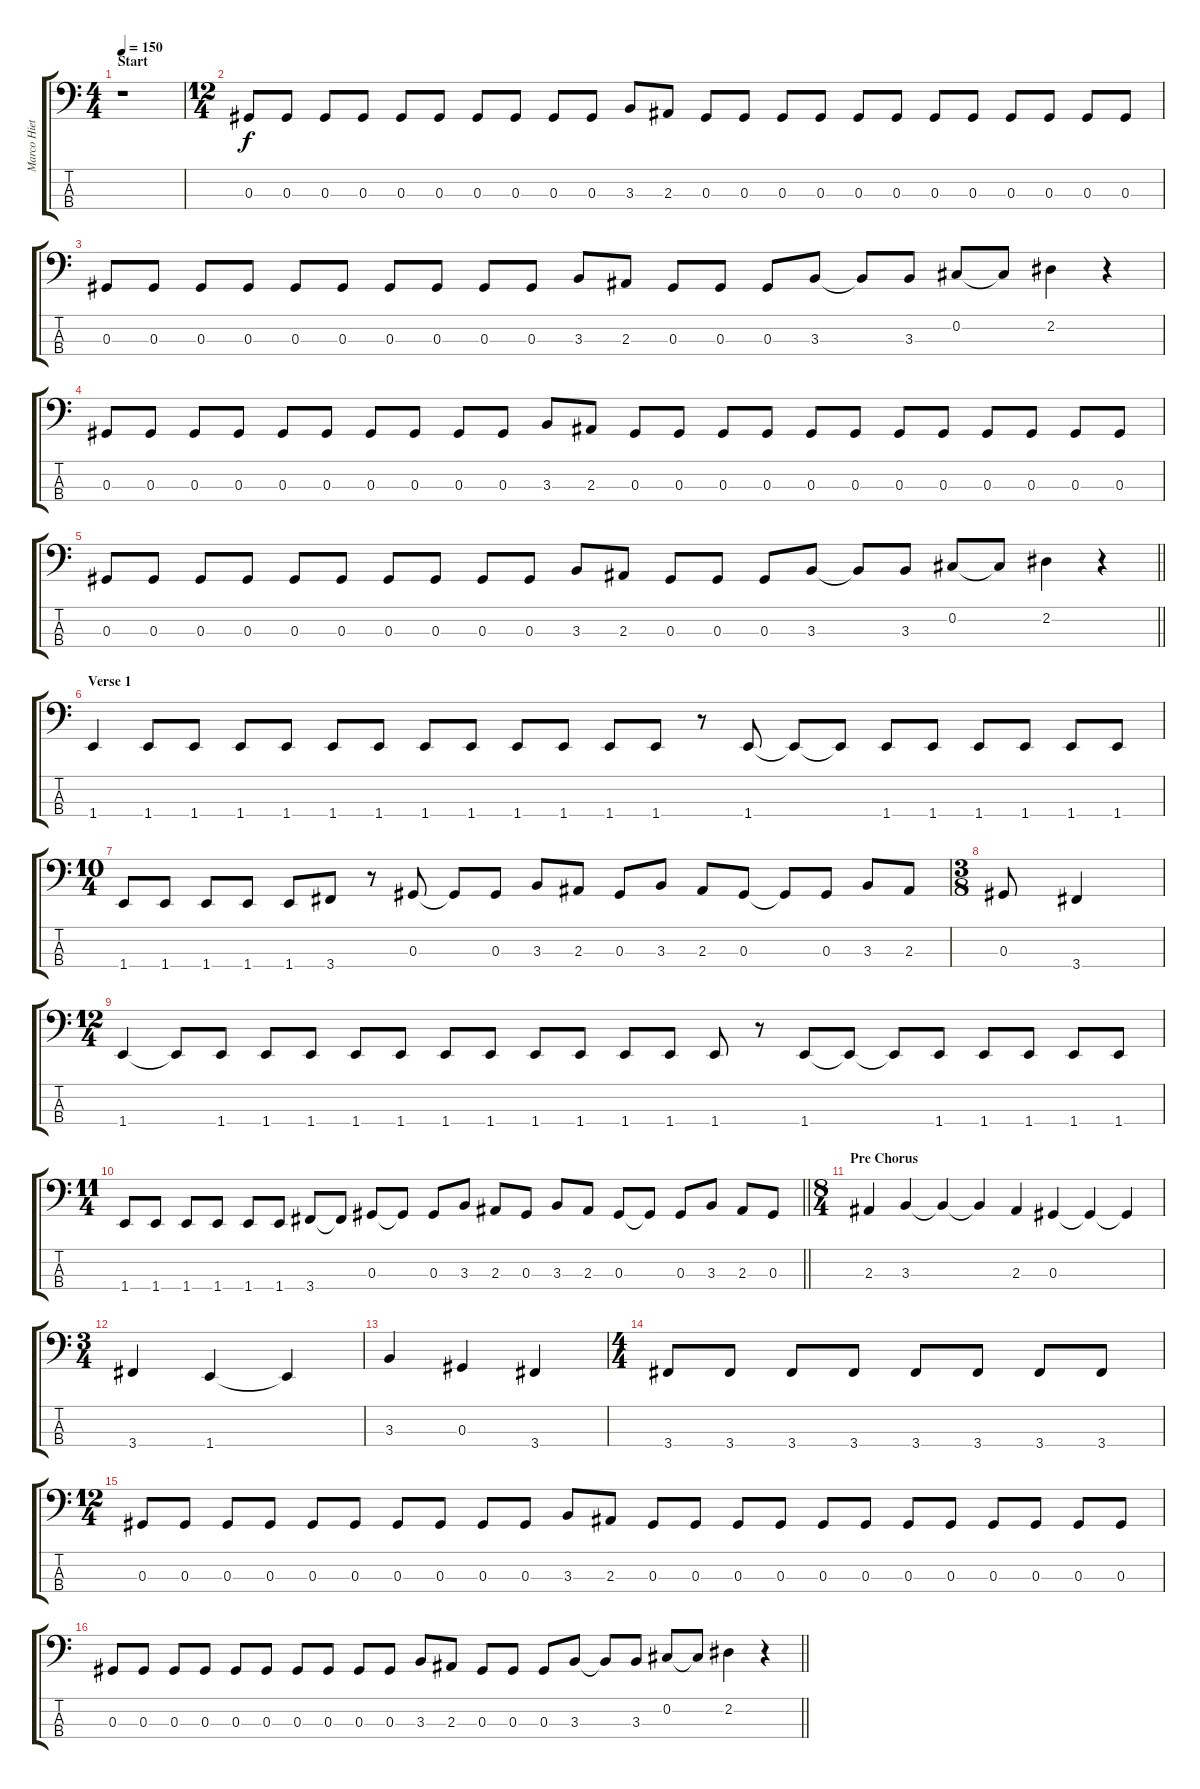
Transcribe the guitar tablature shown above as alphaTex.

\track ("Marco Hietala - Bass" "Marco Hiet") {instrument electricbasspick}
\staff {score tabs}
\tuning (Gb2 Db2 Ab1 Eb1) {hide}
\ts (4 4)
\section ("" "Start")
\tempo 150
\clef f4
\ks c
r.1{dy f instrument electricbasspick} |
\ts (12 4)
0.3.8 0.3.8 0.3.8 0.3.8 0.3.8 0.3.8 0.3.8 0.3.8 0.3.8 0.3.8 3.3.8 2.3.8 0.3.8 0.3.8 0.3.8 0.3.8 0.3.8 0.3.8 0.3.8 0.3.8 0.3.8 0.3.8 0.3.8 0.3.8 |
0.3.8 0.3.8 0.3.8 0.3.8 0.3.8 0.3.8 0.3.8 0.3.8 0.3.8 0.3.8 3.3.8 2.3.8 0.3.8 0.3.8 0.3.8 3.3.8 3.3{t}.8 3.3.8 0.2.8 0.2{t}.8 2.2.4 r.4 |
0.3.8 0.3.8 0.3.8 0.3.8 0.3.8 0.3.8 0.3.8 0.3.8 0.3.8 0.3.8 3.3.8 2.3.8 0.3.8 0.3.8 0.3.8 0.3.8 0.3.8 0.3.8 0.3.8 0.3.8 0.3.8 0.3.8 0.3.8 0.3.8 |
\barLineRight lightlight
0.3.8 0.3.8 0.3.8 0.3.8 0.3.8 0.3.8 0.3.8 0.3.8 0.3.8 0.3.8 3.3.8 2.3.8 0.3.8 0.3.8 0.3.8 3.3.8 3.3{t}.8 3.3.8 0.2.8 0.2{t}.8 2.2.4 r.4 |
\section ("" "Verse 1")
1.4.4 1.4.8 1.4.8 1.4.8 1.4.8 1.4.8 1.4.8 1.4.8 1.4.8 1.4.8 1.4.8 1.4.8 1.4.8 r.8 1.4.8 1.4{t}.8 1.4{t}.8 1.4.8 1.4.8 1.4.8 1.4.8 1.4.8 1.4.8 |
\ts (10 4)
1.4.8 1.4.8 1.4.8 1.4.8 1.4.8 3.4.8 r.8 0.3.8 0.3{t}.8 0.3.8 3.3.8 2.3.8 0.3.8 3.3.8 2.3.8 0.3.8 0.3{t}.8 0.3.8 3.3.8 2.3.8 |
\ts (3 8)
0.3.8 3.4.4 |
\ts (12 4)
1.4.4 1.4{t}.8 1.4.8 1.4.8 1.4.8 1.4.8 1.4.8 1.4.8 1.4.8 1.4.8 1.4.8 1.4.8 1.4.8 1.4.8 r.8 1.4.8 1.4{t}.8 1.4{t}.8 1.4.8 1.4.8 1.4.8 1.4.8 1.4.8 |
\ts (11 4)
\barLineRight lightlight
1.4.8 1.4.8 1.4.8 1.4.8 1.4.8 1.4.8 3.4.8 3.4{t}.8 0.3.8 0.3{t}.8 0.3.8 3.3.8 2.3.8 0.3.8 3.3.8 2.3.8 0.3.8 0.3{t}.8 0.3.8 3.3.8 2.3.8 0.3.8 |
\ts (8 4)
\section ("" "Pre Chorus")
2.3.4 3.3.4 3.3{t}.4 3.3{t}.4 2.3.4 0.3.4 0.3{t}.4 0.3{t}.4 |
\ts (3 4)
3.4.4 1.4.4 1.4{t}.4 |
3.3.4 0.3.4 3.4.4 |
\ts (4 4)
3.4.8 3.4.8 3.4.8 3.4.8 3.4.8 3.4.8 3.4.8 3.4.8 |
\ts (12 4)
0.3.8 0.3.8 0.3.8 0.3.8 0.3.8 0.3.8 0.3.8 0.3.8 0.3.8 0.3.8 3.3.8 2.3.8 0.3.8 0.3.8 0.3.8 0.3.8 0.3.8 0.3.8 0.3.8 0.3.8 0.3.8 0.3.8 0.3.8 0.3.8 |
\barLineRight lightlight
0.3.8 0.3.8 0.3.8 0.3.8 0.3.8 0.3.8 0.3.8 0.3.8 0.3.8 0.3.8 3.3.8 2.3.8 0.3.8 0.3.8 0.3.8 3.3.8 3.3{t}.8 3.3.8 0.2.8 0.2{t}.8 2.2.4 r.4
